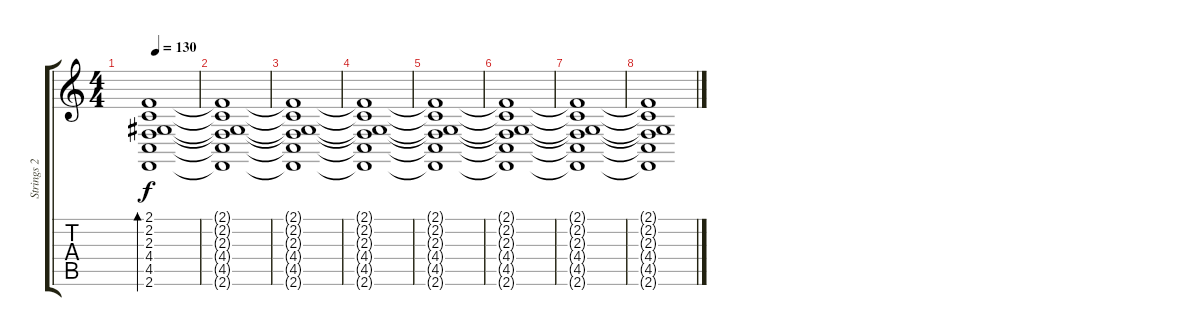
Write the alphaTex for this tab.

\track ("Strings 2" "Strings 2") {instrument stringensemble2}
\staff {score tabs}
\tuning (Eb4 Bb3 Gb3 Db3 Ab2 Eb2) {hide}
\ts (4 4)
\tempo 130
\clef g2
\ks c
(2.1 2.2 2.3 4.4 4.5 2.6).1{bd 480 dy f instrument acousticguitarsteel} |
(2.1{t} 2.2{t} 2.3{t} 4.4{t} 4.5{t} 2.6{t}).1 |
(2.1{t} 2.2{t} 2.3{t} 4.4{t} 4.5{t} 2.6{t}).1 |
(2.1{t} 2.2{t} 2.3{t} 4.4{t} 4.5{t} 2.6{t}).1 |
(2.1{t} 2.2{t} 2.3{t} 4.4{t} 4.5{t} 2.6{t}).1{volume 0} |
(2.1{t} 2.2{t} 2.3{t} 4.4{t} 4.5{t} 2.6{t}).1 |
(2.1{t} 2.2{t} 2.3{t} 4.4{t} 4.5{t} 2.6{t}).1 |
(2.1{t} 2.2{t} 2.3{t} 4.4{t} 4.5{t} 2.6{t}).1
